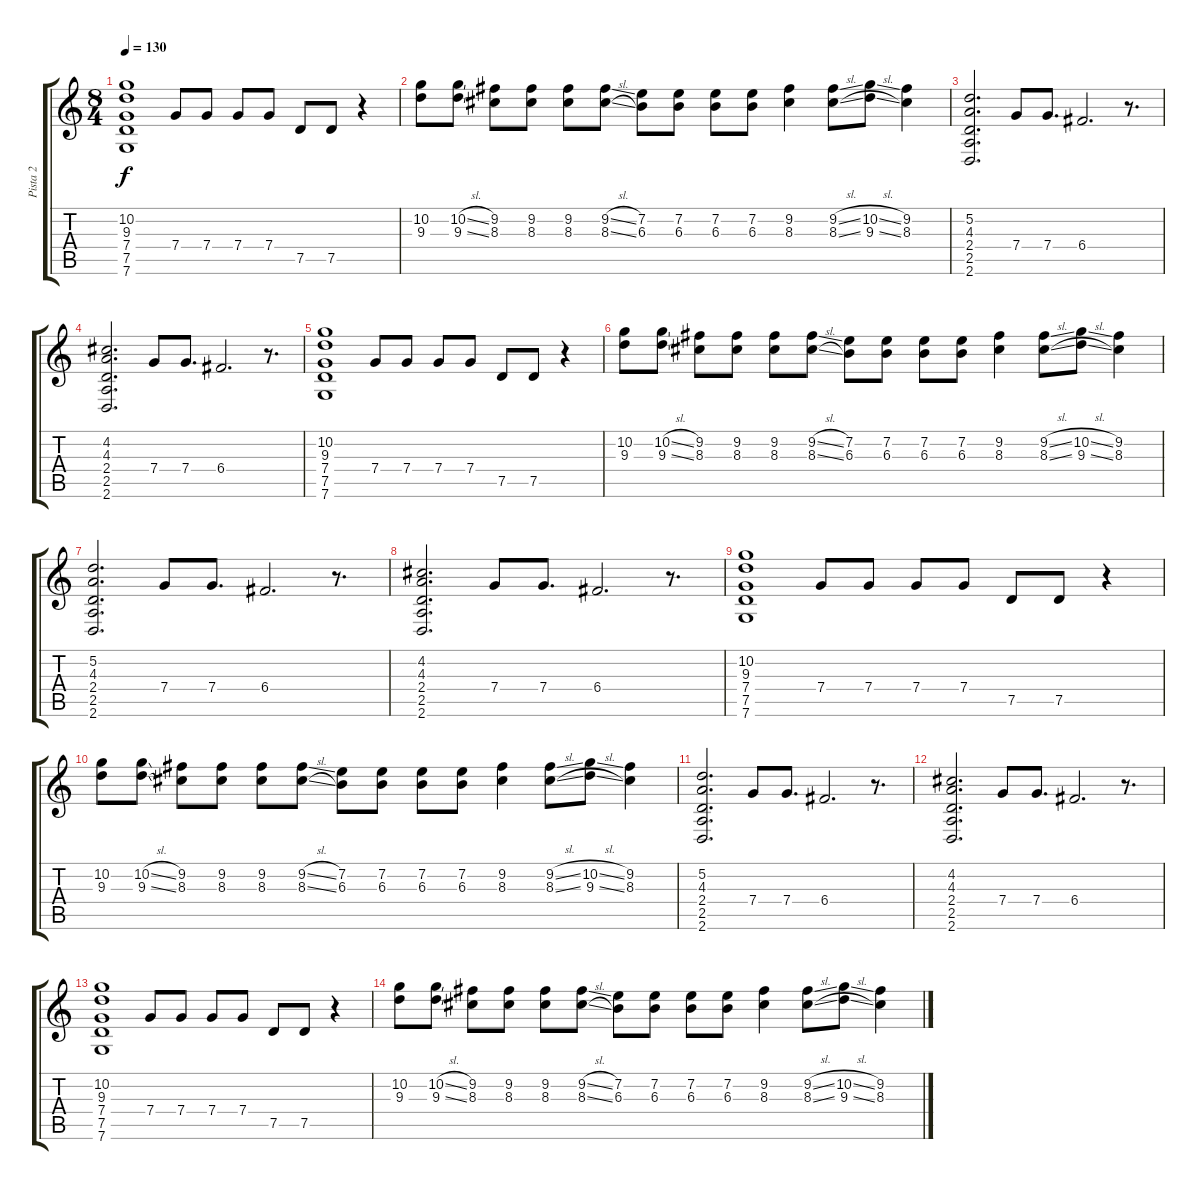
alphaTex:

\track ("Pista 2" "Pista 2") {instrument acousticguitarnylon}
\staff {score tabs}
\tuning (D4 A3 F3 C3 G2 C2) {hide}
\ts (8 4)
\tempo 130
\clef g2
\ks c
(10.2 9.3 7.4 7.5 7.6).1{dy f} 7.4.8 7.4.8 7.4.8 7.4.8 7.5.8 7.5.8 r.4 |
(10.2 9.3).8 (10.2{sl} 9.3{sl}).8 (9.2 8.3).8 (9.2 8.3).8 (9.2 8.3).8 (9.2{sl} 8.3{sl}).8 (7.2 6.3).8 (7.2 6.3).8 (7.2 6.3).8 (7.2 6.3).8 (9.2 8.3).4 (9.2{sl} 8.3{sl}).8 (10.2{sl} 9.3{sl}).8 (9.2 8.3).4 |
(5.2 4.3 2.4 2.5 2.6).2{d} 7.4.8 7.4.8{d} 6.4.2{d} r.8{d} |
(4.2 4.3 2.4 2.5 2.6).2{d} 7.4.8 7.4.8{d} 6.4.2{d} r.8{d} |
(10.2 9.3 7.4 7.5 7.6).1 7.4.8 7.4.8 7.4.8 7.4.8 7.5.8 7.5.8 r.4 |
(10.2 9.3).8 (10.2{sl} 9.3{sl}).8 (9.2 8.3).8 (9.2 8.3).8 (9.2 8.3).8 (9.2{sl} 8.3{sl}).8 (7.2 6.3).8 (7.2 6.3).8 (7.2 6.3).8 (7.2 6.3).8 (9.2 8.3).4 (9.2{sl} 8.3{sl}).8 (10.2{sl} 9.3{sl}).8 (9.2 8.3).4 |
(5.2 4.3 2.4 2.5 2.6).2{d} 7.4.8 7.4.8{d} 6.4.2{d} r.8{d} |
(4.2 4.3 2.4 2.5 2.6).2{d} 7.4.8 7.4.8{d} 6.4.2{d} r.8{d} |
(10.2 9.3 7.4 7.5 7.6).1 7.4.8 7.4.8 7.4.8 7.4.8 7.5.8 7.5.8 r.4 |
(10.2 9.3).8 (10.2{sl} 9.3{sl}).8 (9.2 8.3).8 (9.2 8.3).8 (9.2 8.3).8 (9.2{sl} 8.3{sl}).8 (7.2 6.3).8 (7.2 6.3).8 (7.2 6.3).8 (7.2 6.3).8 (9.2 8.3).4 (9.2{sl} 8.3{sl}).8 (10.2{sl} 9.3{sl}).8 (9.2 8.3).4 |
(5.2 4.3 2.4 2.5 2.6).2{d} 7.4.8 7.4.8{d} 6.4.2{d} r.8{d} |
(4.2 4.3 2.4 2.5 2.6).2{d} 7.4.8 7.4.8{d} 6.4.2{d} r.8{d} |
(10.2 9.3 7.4 7.5 7.6).1 7.4.8 7.4.8 7.4.8 7.4.8 7.5.8 7.5.8 r.4 |
(10.2 9.3).8 (10.2{sl} 9.3{sl}).8 (9.2 8.3).8 (9.2 8.3).8 (9.2 8.3).8 (9.2{sl} 8.3{sl}).8 (7.2 6.3).8 (7.2 6.3).8 (7.2 6.3).8 (7.2 6.3).8 (9.2 8.3).4 (9.2{sl} 8.3{sl}).8 (10.2{sl} 9.3{sl}).8 (9.2 8.3).4
